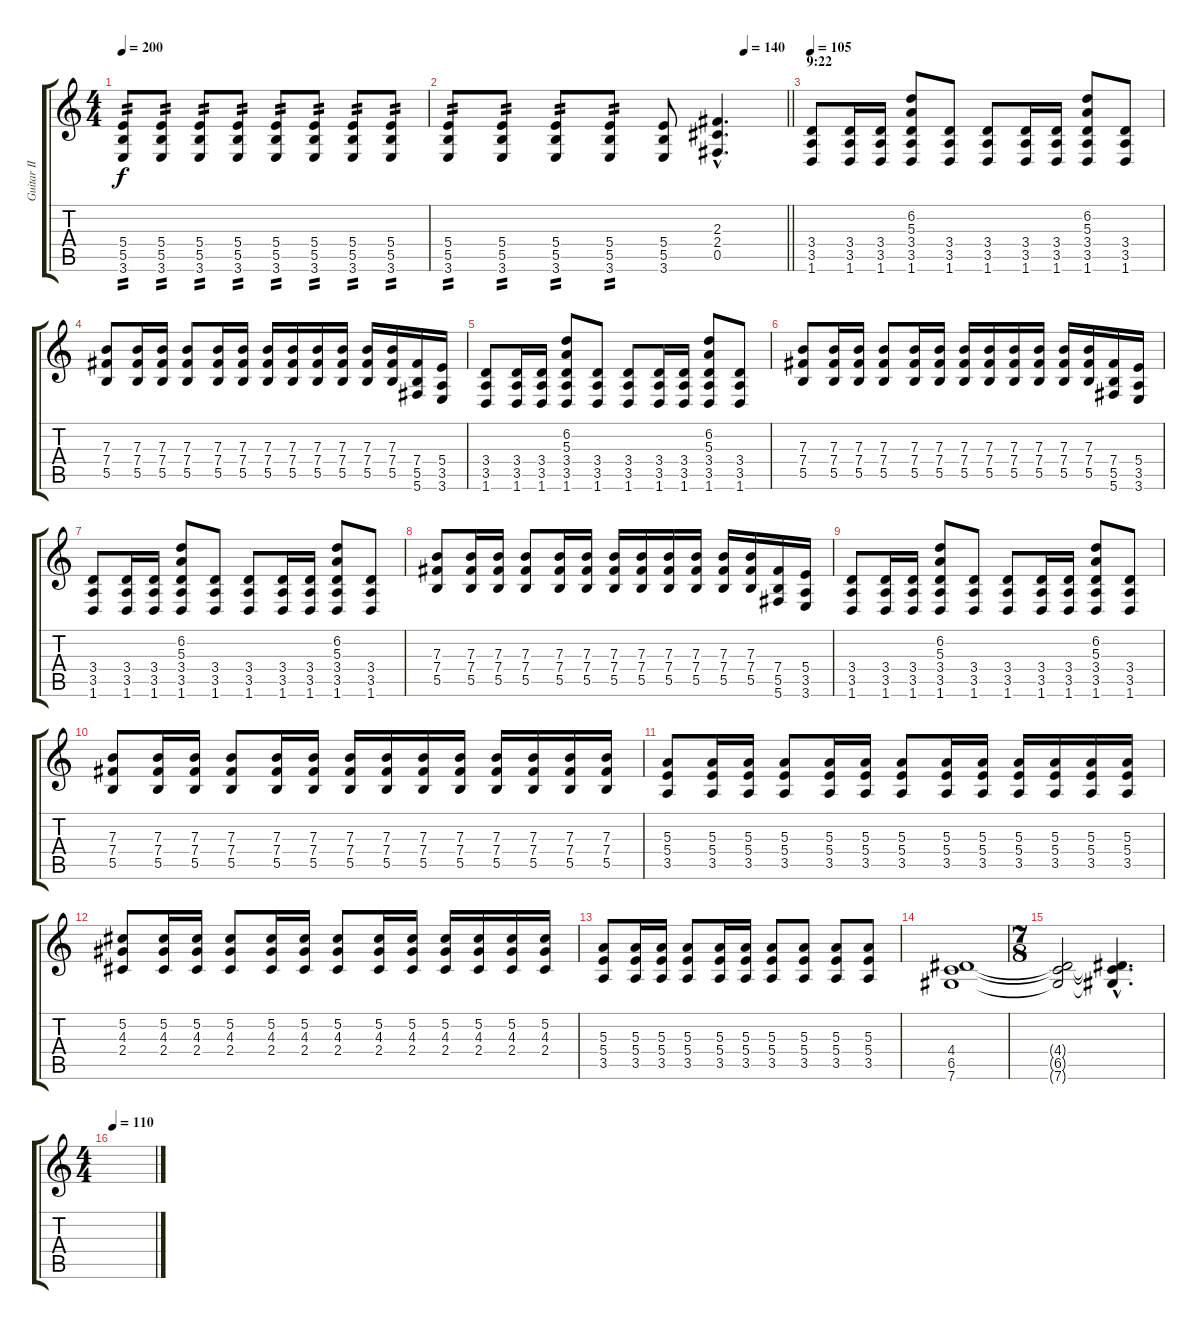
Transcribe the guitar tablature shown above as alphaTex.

\track ("Guitar II" "Guitar II") {instrument distortionguitar}
\staff {score tabs}
\tuning (Db4 Ab3 E3 B2 Gb2 Db2) {hide}
\ts (4 4)
\tempo 200
\clef g2
\ks c
(5.4 5.5 3.6).8{tp 2 dy f} (5.4 5.5 3.6).8{tp 2} (5.4 5.5 3.6).8{tp 2} (5.4 5.5 3.6).8{tp 2} (5.4 5.5 3.6).8{tp 2} (5.4 5.5 3.6).8{tp 2} (5.4 5.5 3.6).8{tp 2} (5.4 5.5 3.6).8{tp 2} |
\tempo (140 0.875)
\barLineRight lightlight
(5.4 5.5 3.6).8{tp 2} (5.4 5.5 3.6).8{tp 2} (5.4 5.5 3.6).8{tp 2} (5.4 5.5 3.6).8{tp 2} (5.4 5.5 3.6).8 (2.3{hac} 2.4{hac} 0.5{hac}).4{d} |
\section ("" "9:22")
\tempo 105
(3.4 3.5 1.6).8 (3.4 3.5 1.6).16 (3.4 3.5 1.6).16 (6.2 5.3 3.4 3.5 1.6).8 (3.4 3.5 1.6).8 (3.4 3.5 1.6).8 (3.4 3.5 1.6).16 (3.4 3.5 1.6).16 (6.2 5.3 3.4 3.5 1.6).8 (3.4 3.5 1.6).8 |
(7.3 7.4 5.5).8 (7.3 7.4 5.5).16 (7.3 7.4 5.5).16 (7.3 7.4 5.5).8 (7.3 7.4 5.5).16 (7.3 7.4 5.5).16 (7.3 7.4 5.5).16 (7.3 7.4 5.5).16 (7.3 7.4 5.5).16 (7.3 7.4 5.5).16 (7.3 7.4 5.5).16 (7.3 7.4 5.5).16 (7.4 5.5 5.6).16 (5.4 3.5 3.6).16 |
(3.4 3.5 1.6).8 (3.4 3.5 1.6).16 (3.4 3.5 1.6).16 (6.2 5.3 3.4 3.5 1.6).8 (3.4 3.5 1.6).8 (3.4 3.5 1.6).8 (3.4 3.5 1.6).16 (3.4 3.5 1.6).16 (6.2 5.3 3.4 3.5 1.6).8 (3.4 3.5 1.6).8 |
(7.3 7.4 5.5).8 (7.3 7.4 5.5).16 (7.3 7.4 5.5).16 (7.3 7.4 5.5).8 (7.3 7.4 5.5).16 (7.3 7.4 5.5).16 (7.3 7.4 5.5).16 (7.3 7.4 5.5).16 (7.3 7.4 5.5).16 (7.3 7.4 5.5).16 (7.3 7.4 5.5).16 (7.3 7.4 5.5).16 (7.4 5.5 5.6).16 (5.4 3.5 3.6).16 |
(3.4 3.5 1.6).8 (3.4 3.5 1.6).16 (3.4 3.5 1.6).16 (6.2 5.3 3.4 3.5 1.6).8 (3.4 3.5 1.6).8 (3.4 3.5 1.6).8 (3.4 3.5 1.6).16 (3.4 3.5 1.6).16 (6.2 5.3 3.4 3.5 1.6).8 (3.4 3.5 1.6).8 |
(7.3 7.4 5.5).8 (7.3 7.4 5.5).16 (7.3 7.4 5.5).16 (7.3 7.4 5.5).8 (7.3 7.4 5.5).16 (7.3 7.4 5.5).16 (7.3 7.4 5.5).16 (7.3 7.4 5.5).16 (7.3 7.4 5.5).16 (7.3 7.4 5.5).16 (7.3 7.4 5.5).16 (7.3 7.4 5.5).16 (7.4 5.5 5.6).16 (5.4 3.5 3.6).16 |
(3.4 3.5 1.6).8 (3.4 3.5 1.6).16 (3.4 3.5 1.6).16 (6.2 5.3 3.4 3.5 1.6).8 (3.4 3.5 1.6).8 (3.4 3.5 1.6).8 (3.4 3.5 1.6).16 (3.4 3.5 1.6).16 (6.2 5.3 3.4 3.5 1.6).8 (3.4 3.5 1.6).8 |
(7.3 7.4 5.5).8 (7.3 7.4 5.5).16 (7.3 7.4 5.5).16 (7.3 7.4 5.5).8 (7.3 7.4 5.5).16 (7.3 7.4 5.5).16 (7.3 7.4 5.5).16 (7.3 7.4 5.5).16 (7.3 7.4 5.5).16 (7.3 7.4 5.5).16 (7.3 7.4 5.5).16 (7.3 7.4 5.5).16 (7.3 7.4 5.5).16 (7.3 7.4 5.5).16 |
(5.3 5.4 3.5).8 (5.3 5.4 3.5).16 (5.3 5.4 3.5).16 (5.3 5.4 3.5).8 (5.3 5.4 3.5).16 (5.3 5.4 3.5).16 (5.3 5.4 3.5).8 (5.3 5.4 3.5).16 (5.3 5.4 3.5).16 (5.3 5.4 3.5).16 (5.3 5.4 3.5).16 (5.3 5.4 3.5).16 (5.3 5.4 3.5).16 |
(5.2 4.3 2.4).8 (5.2 4.3 2.4).16 (5.2 4.3 2.4).16 (5.2 4.3 2.4).8 (5.2 4.3 2.4).16 (5.2 4.3 2.4).16 (5.2 4.3 2.4).8 (5.2 4.3 2.4).16 (5.2 4.3 2.4).16 (5.2 4.3 2.4).16 (5.2 4.3 2.4).16 (5.2 4.3 2.4).16 (5.2 4.3 2.4).16 |
(5.3 5.4 3.5).8 (5.3 5.4 3.5).16 (5.3 5.4 3.5).16 (5.3 5.4 3.5).8 (5.3 5.4 3.5).16 (5.3 5.4 3.5).16 (5.3 5.4 3.5).8 (5.3 5.4 3.5).8 (5.3 5.4 3.5).8 (5.3 5.4 3.5).8 |
(4.4 6.5 7.6).1 |
\ts (7 8)
(4.4{t} 6.5{t} 7.6{t}).2 (4.4{hac t} 6.5{hac t} 7.6{hac t}).4{d} |
\ts (4 4)
\tempo 110
